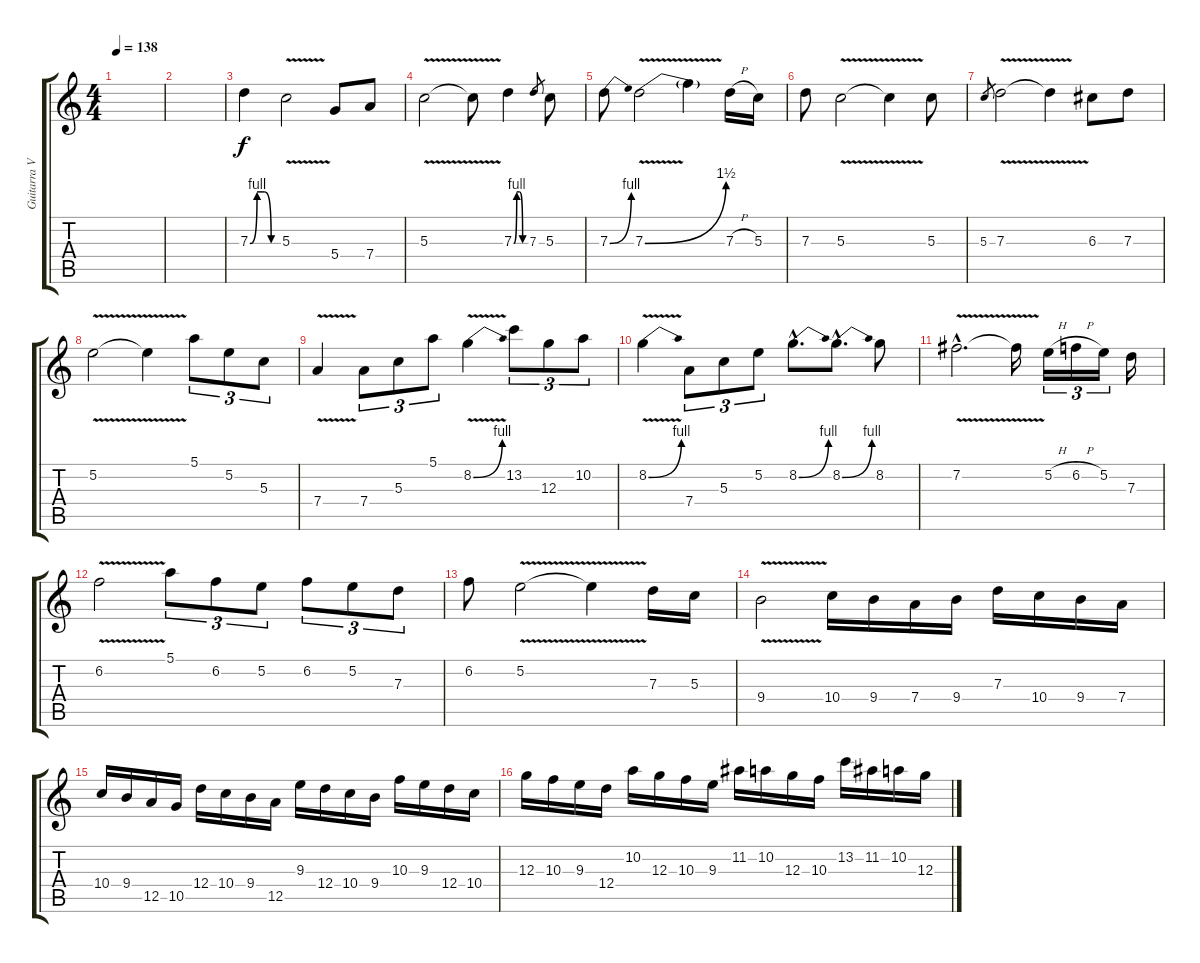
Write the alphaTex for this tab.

\track ("Guitarra VII (Dist. Solo)" "Guitarra V") {instrument distortionguitar}
\staff {score tabs}
\tuning (E4 B3 G3 D3 A2 E2) {hide}
\ts (4 4)
\tempo 138
\clef g2
\ks c
|
|
7.3{be (custom 0 0 15 4 30 4 45 0 60 0)}.4{volume 12} 5.3{v}.2 5.4.8 7.4.8 |
5.3{v}.2 5.3{t}.8 7.3{be (custom 0 0 15 4 30 4 45 0 60 0)}.4 7.3.8{gr} 5.3.8 |
7.3{be (bend 0 0 60 4)}.8 7.3{be (bend 0 0 60 6) v}.2 7.3{t}.4 7.3{h}.16 5.3.16 |
7.3.8 5.3{v}.2 5.3{t}.4 5.3.8 |
5.3.8{gr} 7.3{v}.2 7.3{t}.4 6.3.8 7.3.8 |
5.2{v}.2 5.2{t}.4 5.1.8{tu (3 2)} 5.2.8{tu (3 2)} 5.3.8{tu (3 2)} |
7.4{v}.4 7.4.8{tu (3 2)} 5.3.8{tu (3 2)} 5.1.8{tu (3 2)} 8.2{be (bend 0 0 60 4) v}.4 13.2.8{tu (3 2)} 12.3.8{tu (3 2)} 10.2.8{tu (3 2)} |
8.2{be (bend 0 0 60 4) v}.4 7.4.8{tu (3 2)} 5.3.8{tu (3 2)} 5.2.8{tu (3 2)} 8.2{be (bend 0 0 60 4) hac}.8{d} 8.2{be (bend 0 0 60 4) hac}.8{d} 8.2.8 |
7.2{v hac}.2{d} 7.2{t}.16 5.2{h}.16{tu (3 2)} 6.2{h}.16{tu (3 2)} 5.2.16{tu (3 2)} 7.3.16 |
6.2{v}.2 5.1.8{tu (3 2)} 6.2.8{tu (3 2)} 5.2.8{tu (3 2)} 6.2.8{tu (3 2)} 5.2.8{tu (3 2)} 7.3.8{tu (3 2)} |
6.2.8 5.2{v}.2 5.2{t}.4 7.3.16 5.3.16 |
9.4{v}.2 10.4.16 9.4.16 7.4.16 9.4.16 7.3.16 10.4.16 9.4.16 7.4.16 |
10.4.16 9.4.16 12.5.16 10.5.16 12.4.16 10.4.16 9.4.16 12.5.16 9.3.16 12.4.16 10.4.16 9.4.16 10.3.16 9.3.16 12.4.16 10.4.16 |
12.3.16 10.3.16 9.3.16 12.4.16 10.2.16 12.3.16 10.3.16 9.3.16 11.2.16 10.2.16 12.3.16 10.3.16 13.2.16 11.2.16 10.2.16 12.3.16
